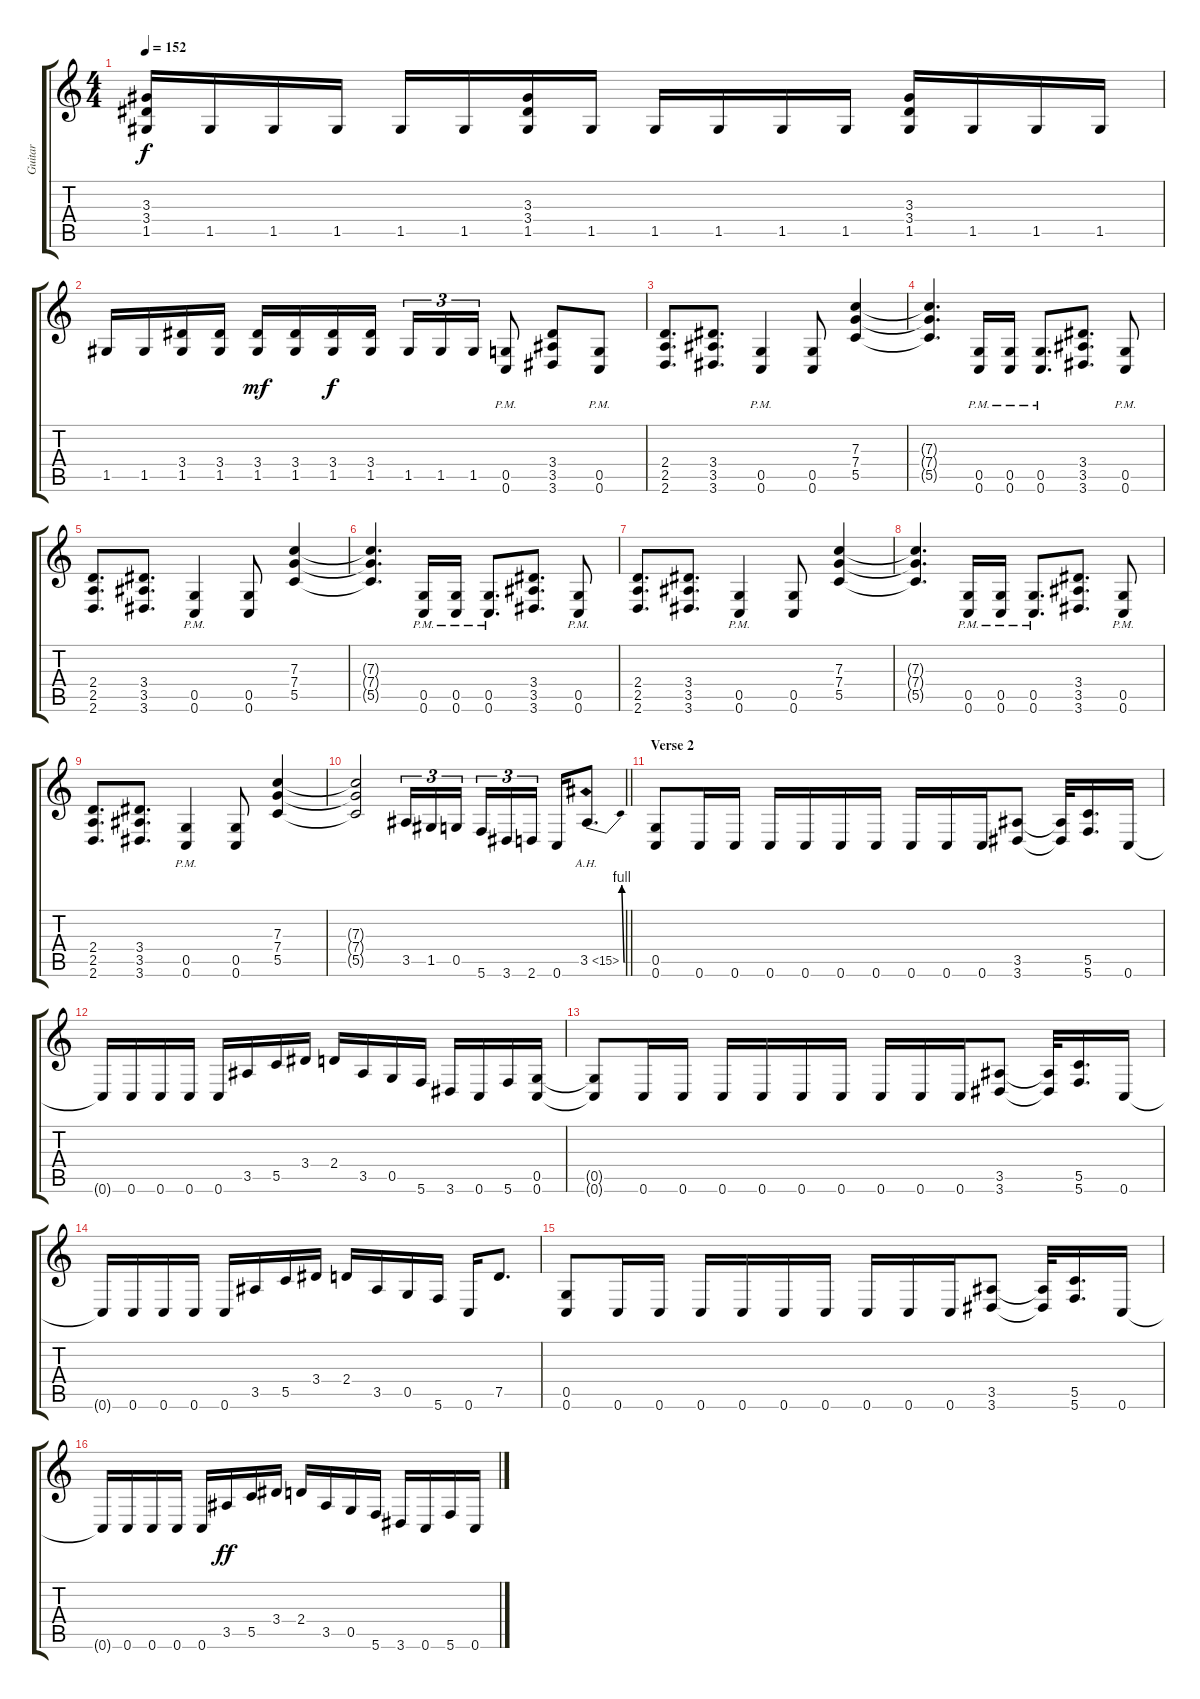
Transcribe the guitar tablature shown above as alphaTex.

\track ("Guitar" "Guitar") {instrument distortionguitar}
\staff {score tabs}
\tuning (D4 A3 F3 C3 G2 C2) {hide}
\ts (4 4)
\tempo 152
\clef g2
\ks c
(3.3 3.4 1.5).16{dy f} 1.5.16 1.5.16 1.5.16 1.5.16 1.5.16 (3.3 3.4 1.5).16 1.5.16 1.5.16 1.5.16 1.5.16 1.5.16 (3.3 3.4 1.5).16 1.5.16 1.5.16 1.5.16 |
1.5.16 1.5.16 (3.4 1.5).16 (3.4 1.5).16 (3.4 1.5).16{dy mf} (3.4 1.5).16 (3.4 1.5).16{dy f} (3.4 1.5).16 1.5.16{tu (3 2)} 1.5.16{tu (3 2)} 1.5.16{tu (3 2)} (0.5{pm} 0.6).8 (3.4 3.5 3.6).8 (0.5{pm} 0.6).8 |
(2.4 2.5 2.6).8{d} (3.4 3.5 3.6).8{d} (0.5{pm} 0.6).4 (0.5 0.6).8 (7.3 7.4 5.5).4 |
(7.3{t} 7.4{t} 5.5{t}).4{d} (0.5{pm} 0.6).16 (0.5{pm} 0.6).16 (0.5{pm} 0.6).8{d} (3.4 3.5 3.6).8{d} (0.5{pm} 0.6).8 |
(2.4 2.5 2.6).8{d} (3.4 3.5 3.6).8{d} (0.5{pm} 0.6).4 (0.5 0.6).8 (7.3 7.4 5.5).4 |
(7.3{t} 7.4{t} 5.5{t}).4{d} (0.5{pm} 0.6).16 (0.5{pm} 0.6).16 (0.5{pm} 0.6).8{d} (3.4 3.5 3.6).8{d} (0.5{pm} 0.6).8 |
(2.4 2.5 2.6).8{d} (3.4 3.5 3.6).8{d} (0.5{pm} 0.6).4 (0.5 0.6).8 (7.3 7.4 5.5).4 |
(7.3{t} 7.4{t} 5.5{t}).4{d} (0.5{pm} 0.6).16 (0.5{pm} 0.6).16 (0.5{pm} 0.6).8{d} (3.4 3.5 3.6).8{d} (0.5{pm} 0.6).8 |
(2.4 2.5 2.6).8{d} (3.4 3.5 3.6).8{d} (0.5{pm} 0.6).4 (0.5 0.6).8 (7.3 7.4 5.5).4 |
\barLineRight lightlight
(7.3{t} 7.4{t} 5.5{t}).2 3.5.16{tu (3 2)} 1.5.16{tu (3 2)} 0.5.16{tu (3 2)} 5.6.16{tu (3 2)} 3.6.16{tu (3 2)} 2.6.16{tu (3 2)} 0.6.16 3.5{be (bend 0 0 60 4) ah 12}.8{d} |
\section ("" "Verse 2")
(0.5 0.6).8 0.6.16 0.6.16 0.6.16 0.6.16 0.6.16 0.6.16 0.6.16 0.6.16 0.6.16 (3.5 3.6).8 (3.5{t} 3.6{t}).32 (5.5 5.6).16{d} 0.6.16 |
0.6{t}.16 0.6.16 0.6.16 0.6.16 0.6.16 3.5.16 5.5.16 3.4.16 2.4.16 3.5.16 0.5.16 5.6.16 3.6.16 0.6.16 5.6.16 (0.5 0.6).16 |
(0.5{t} 0.6{t}).8 0.6.16 0.6.16 0.6.16 0.6.16 0.6.16 0.6.16 0.6.16 0.6.16 0.6.16 (3.5 3.6).8 (3.5{t} 3.6{t}).32 (5.5 5.6).16{d} 0.6.16 |
0.6{t}.16 0.6.16 0.6.16 0.6.16 0.6.16 3.5.16 5.5.16 3.4.16 2.4.16 3.5.16 0.5.16 5.6.16 0.6.16 7.5.8{d} |
(0.5 0.6).8 0.6.16 0.6.16 0.6.16 0.6.16 0.6.16 0.6.16 0.6.16 0.6.16 0.6.16 (3.5 3.6).8 (3.5{t} 3.6{t}).32 (5.5 5.6).16{d} 0.6.16 |
0.6{t}.16 0.6.16 0.6.16 0.6.16 0.6.16 3.5.16{dy ff} 5.5.16 3.4.16 2.4.16 3.5.16 0.5.16 5.6.16 3.6.16 0.6.16 5.6.16 0.6.16
